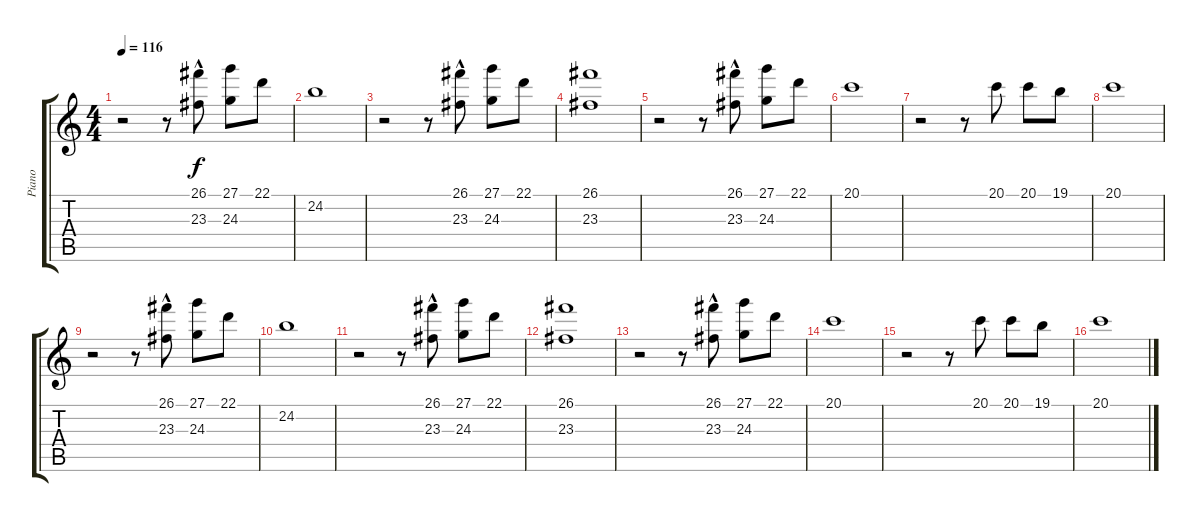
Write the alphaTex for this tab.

\track ("Piano" "Piano") {instrument honkytonkpiano}
\staff {score tabs}
\tuning (E4 B3 G3 D3 A2 E2) {hide}
\ts (4 4)
\tempo 116
\clef g2
\ks c
r.2{dy f} r.8 (26.1{hac} 23.3{hac}).8{volume 16 instrument honkytonkpiano} (27.1 24.3).8 22.1.8 |
24.2.1 |
r.2 r.8 (26.1{hac} 23.3{hac}).8 (27.1 24.3).8 22.1.8 |
(26.1 23.3).1 |
r.2 r.8 (26.1{hac} 23.3{hac}).8 (27.1 24.3).8 22.1.8 |
20.1.1 |
r.2 r.8 20.1.8 20.1.8 19.1.8 |
20.1.1 |
r.2 r.8 (26.1{hac} 23.3{hac}).8 (27.1 24.3).8 22.1.8 |
24.2.1 |
r.2 r.8 (26.1{hac} 23.3{hac}).8 (27.1 24.3).8 22.1.8 |
(26.1 23.3).1 |
r.2 r.8 (26.1{hac} 23.3{hac}).8{volume 11} (27.1 24.3).8{volume 11} 22.1.8{volume 10} |
20.1.1{volume 10} |
r.2 r.8 20.1.8{volume 6} 20.1.8{volume 6} 19.1.8{volume 6} |
20.1.1{volume 5}
